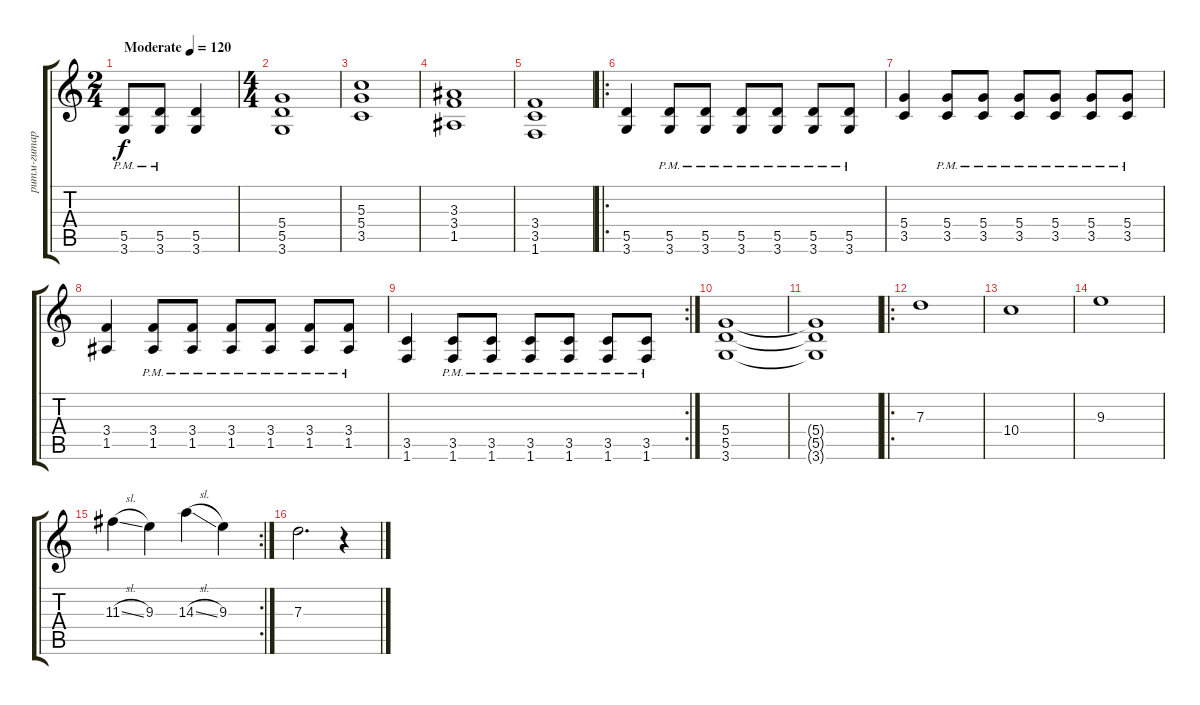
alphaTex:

\track ("ритм-гитара" "ритм-гитар") {instrument overdrivenguitar}
\staff {score tabs}
\tuning (E4 B3 G3 D3 A2 E2) {hide}
\ts (2 4)
\tempo (120 "Moderate")
\clef g2
\ks c
(5.5{pm} 3.6{pm}).8{dy f instrument overdrivenguitar} (5.5{pm} 3.6{pm}).8 (5.5 3.6).4 |
\ts (4 4)
(5.4 5.5 3.6).1 |
(5.3 5.4 3.5).1 |
(3.3 3.4 1.5).1 |
(3.4 3.5 1.6).1 |
\ro
(5.5 3.6).4 (5.5{pm} 3.6{pm}).8 (5.5{pm} 3.6{pm}).8 (5.5{pm} 3.6{pm}).8 (5.5{pm} 3.6{pm}).8 (5.5{pm} 3.6{pm}).8 (5.5{pm} 3.6{pm}).8 |
(5.4 3.5).4 (5.4{pm} 3.5{pm}).8 (5.4{pm} 3.5{pm}).8 (5.4{pm} 3.5{pm}).8 (5.4{pm} 3.5{pm}).8 (5.4{pm} 3.5{pm}).8 (5.4{pm} 3.5{pm}).8 |
(3.4 1.5).4 (3.4{pm} 1.5{pm}).8 (3.4{pm} 1.5{pm}).8 (3.4{pm} 1.5{pm}).8 (3.4{pm} 1.5{pm}).8 (3.4{pm} 1.5{pm}).8 (3.4{pm} 1.5{pm}).8 |
\rc 2
(3.5 1.6).4 (3.5{pm} 1.6{pm}).8 (3.5{pm} 1.6{pm}).8 (3.5{pm} 1.6{pm}).8 (3.5{pm} 1.6{pm}).8 (3.5{pm} 1.6{pm}).8 (3.5{pm} 1.6{pm}).8 |
(5.4 5.5 3.6).1 |
(5.4{t} 5.5{t} 3.6{t}).1 |
\ro
7.3.1 |
10.4.1 |
9.3.1 |
\rc 2
11.3{sl}.4 9.3.4 14.3{sl}.4 9.3.4 |
7.3.2{d} r.4
